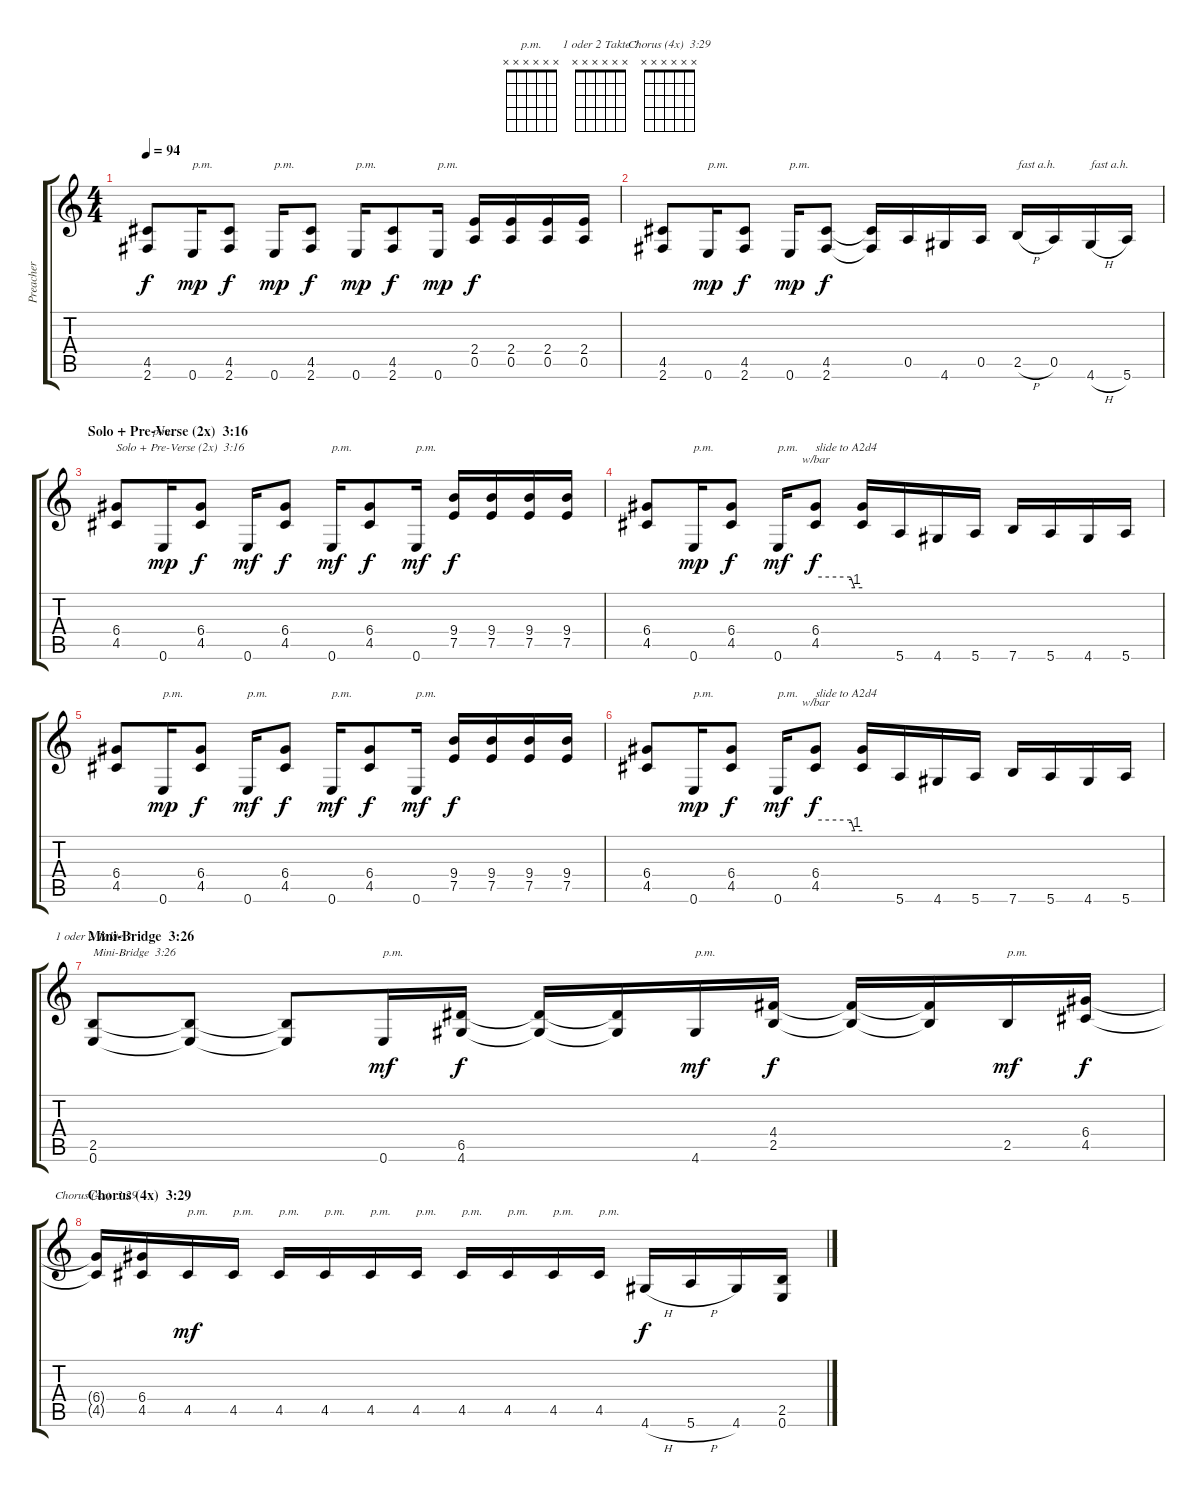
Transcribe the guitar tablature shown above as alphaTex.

\track ("Preacher" "Preacher") {instrument distortionguitar}
\staff {score tabs}
\tuning (E4 B3 G3 D3 A2 E2) {hide}
\chord ("p.m." x x x x x x)
\chord ("1 oder 2 Takte ?" x x x x x x)
\chord ("Chorus (4x)  3:29" x x x x x x)
\ts (4 4)
\tempo 94
\clef g2
\ks c
(4.5 2.6).8{dy f} 0.6.16{txt "p.m." dy mp} (4.5 2.6).8{dy f} 0.6.16{txt "p.m." dy mp} (4.5 2.6).8{dy f} 0.6.16{txt "p.m." dy mp} (4.5 2.6).8{dy f} 0.6.16{txt "p.m." dy mp} (2.4 0.5).16{dy f} (2.4 0.5).16 (2.4 0.5).16 (2.4 0.5).16 |
(4.5 2.6).8 0.6.16{txt "p.m." dy mp} (4.5 2.6).8{dy f} 0.6.16{txt "p.m." dy mp} (4.5 2.6).8{dy f} (4.5{t} 2.6{t}).16 0.5.16 4.6.16 0.5.16 2.5{h}.16{txt "fast a.h."} 0.5.16 4.6{h}.16{txt "fast a.h."} 5.6.16 |
\section ("" "Solo + Pre-Verse (2x)  3:16")
(6.4 4.5).8{txt "Solo + Pre-Verse (2x)  3:16"} 0.6.16{ch "p.m." dy mp} (6.4 4.5).8{dy f} 0.6.16{dy mf} (6.4 4.5).8{dy f} 0.6.16{txt "p.m." dy mf} (6.4 4.5).8{dy f} 0.6.16{txt "p.m." dy mf} (9.4 7.5).16{dy f} (9.4 7.5).16 (9.4 7.5).16 (9.4 7.5).16 |
(6.4 4.5).8 0.6.16{txt "p.m." dy mp} (6.4 4.5).8{dy f} 0.6.16{txt "p.m." dy mf} (6.4 4.5).8{tbe (custom default 0 0 45 0 50 -4 60 -4) txt "slide to A2d4" dy f} (6.4{t} 4.5{t}).16 5.6.16 4.6.16 5.6.16 7.6.16 5.6.16 4.6.16 5.6.16 |
(6.4 4.5).8 0.6.16{txt "p.m." dy mp} (6.4 4.5).8{dy f} 0.6.16{txt "p.m." dy mf} (6.4 4.5).8{dy f} 0.6.16{txt "p.m." dy mf} (6.4 4.5).8{dy f} 0.6.16{txt "p.m." dy mf} (9.4 7.5).16{dy f} (9.4 7.5).16 (9.4 7.5).16 (9.4 7.5).16 |
(6.4 4.5).8 0.6.16{txt "p.m." dy mp} (6.4 4.5).8{dy f} 0.6.16{txt "p.m." dy mf} (6.4 4.5).8{tbe (custom default 0 0 45 0 50 -4 60 -4) txt "slide to A2d4" dy f} (6.4{t} 4.5{t}).16 5.6.16 4.6.16 5.6.16 7.6.16 5.6.16 4.6.16 5.6.16 |
\section ("" "Mini-Bridge  3:26")
(2.5 0.6).8{ch "1 oder 2 Takte ?" txt "Mini-Bridge  3:26"} (2.5{t} 0.6{t}).8 (2.5{t} 0.6{t}).8 0.6.16{txt "p.m." dy mf} (6.5 4.6).16{dy f} (6.5{t} 4.6{t}).16 (6.5{t} 4.6{t}).16 4.6.16{txt "p.m." dy mf} (4.4 2.5).16{dy f} (4.4{t} 2.5{t}).16 (4.4{t} 2.5{t}).16 2.5.16{txt "p.m." dy mf} (6.4 4.5).16{dy f} |
\section ("" "Chorus (4x)  3:29")
(6.4{t} 4.5{t}).16{ch "Chorus (4x)  3:29"} (6.4 4.5).16 4.5.16{txt "p.m." dy mf} 4.5.16{txt "p.m."} 4.5.16{txt "p.m."} 4.5.16{txt "p.m."} 4.5.16{txt "p.m."} 4.5.16{txt "p.m."} 4.5.16{txt "p.m."} 4.5.16{txt "p.m."} 4.5.16{txt "p.m."} 4.5.16{txt "p.m."} 4.6{h}.16{dy f} 5.6{h}.16 4.6.16 (2.5 0.6).16
